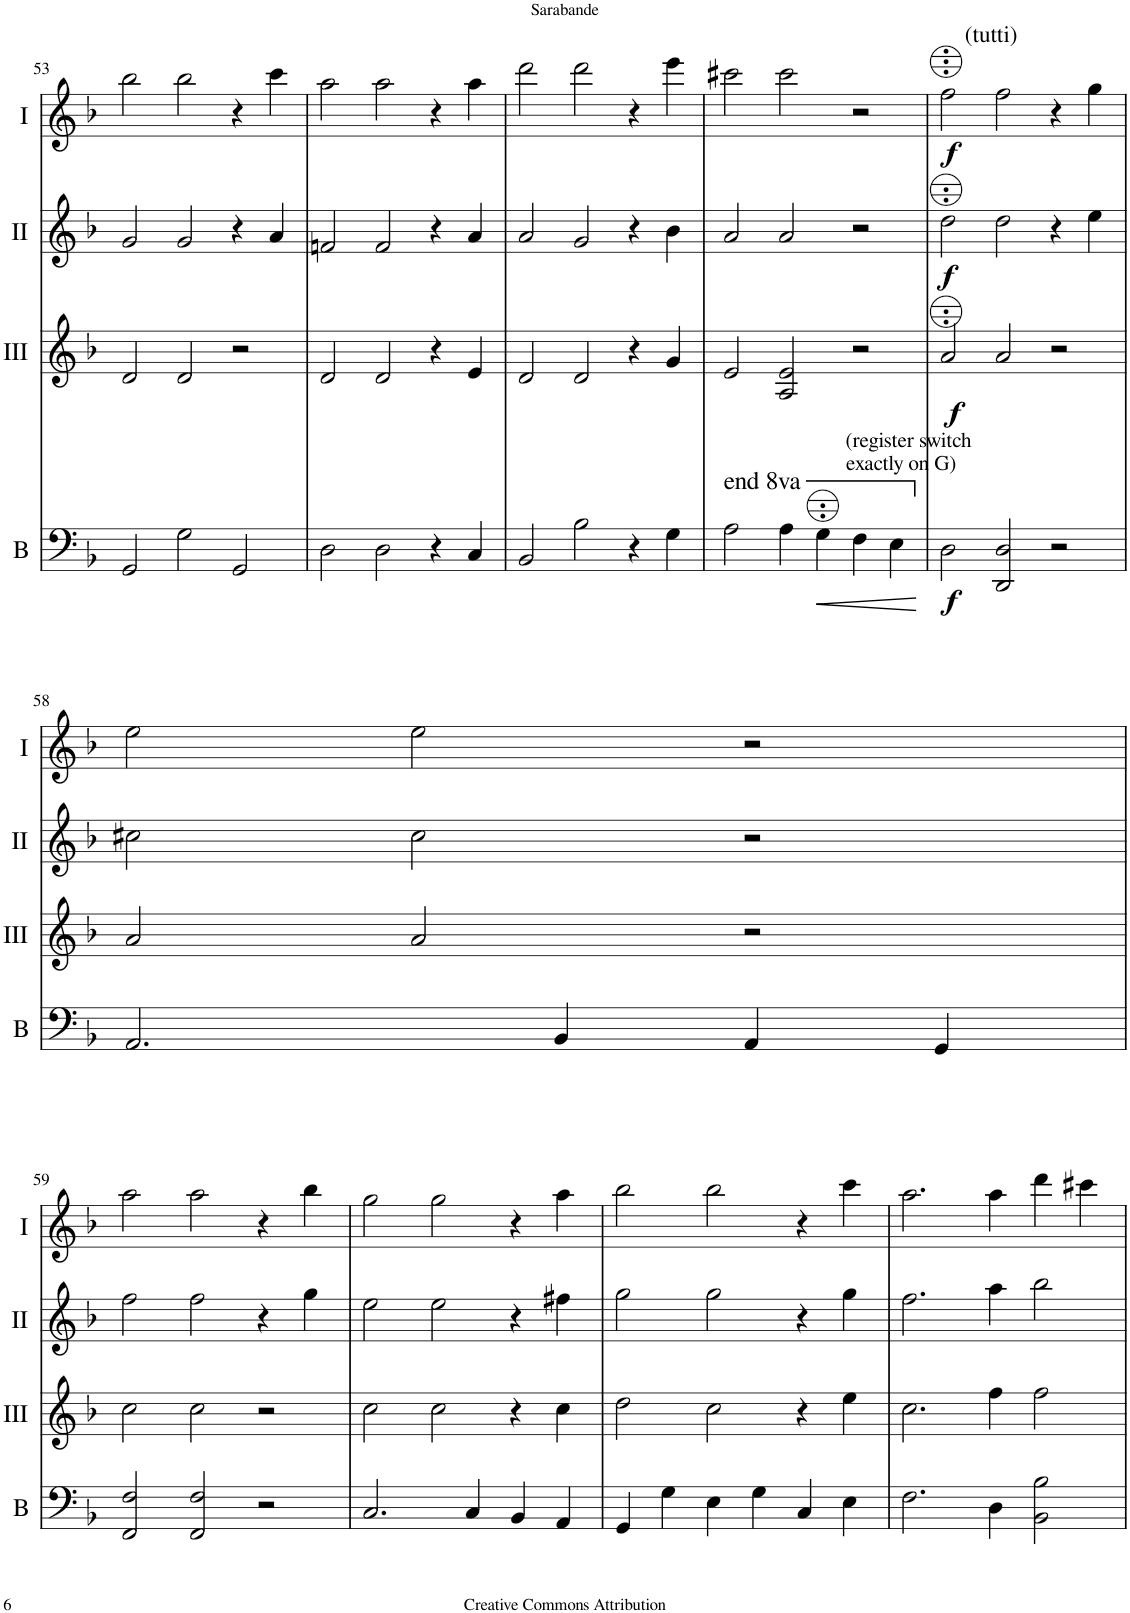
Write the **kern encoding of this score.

**kern	**dynam	**kern	**dynam	**kern	**dynam	**kern	**dynam
*part4	*part4	*part3	*part3	*part2	*part2	*part1	*part1
*staff4	*staff4	*staff3	*staff3	*staff2	*staff2	*staff1	*staff1
*I"Bass	*	*I"Acc. 3	*	*I"Acc. 2	*	*I"Acc. 1	*
*I'B	*	*	*	*	*	*	*
!!LO:PB:g=z
*clefF4	*	*clefG2	*	*clefG2	*	*clefG2	*
*Trd7c12	*	*	*	*	*	*	*
*k[b-]	*	*k[b-]	*	*k[b-]	*	*k[b-]	*
*M3/2	*	*M3/2	*	*M3/2	*	*M3/2	*
=53	=53	=53	=53	=53	=53	=53	=53
2GG/	.	2d/	.	2g/	.	2bb-\	.
2G\	.	2d/	.	2g/	.	2bb-\	.
2GG/	.	2r	.	4r	.	4r	.
.	.	.	.	4a/	.	4ccc\	.
=54	=54	=54	=54	=54	=54	=54	=54
2D\	.	2d/	.	2fn/	.	2aa\	.
2D\	.	2d/	.	2f/	.	2aa\	.
4r	.	4r	.	4r	.	4r	.
4C/	.	4e/	.	4a/	.	4aa\	.
=55	=55	=55	=55	=55	=55	=55	=55
2BB-/	.	2d/	.	2a/	.	2ddd\	.
2B-\	.	2d/	.	2g/	.	2ddd\	.
4r	.	4r	.	4r	.	4r	.
4G\	.	4g/	.	4b-\	.	4eee\	.
=56	=56	=56	=56	=56	=56	=56	=56
!LO:TX:a:t=end 8va	!	!	!	!	!	!	!
2A\	.	2e/	.	2a/	.	2ccc#X\	.
4A\	.	2A/ 2e/	.	2a/	.	2ccc#\	.
!LO:TX:a:t=(register switch	!	!	!	!	!	!	!
!LO:TX:a:t=exactly on G)	!	!	!	!	!	!	!
!	!LO:HP:b	!	!	!	!	!	!
4G\	<	.	.	.	.	.	.
4F\	.	2r	.	2r	.	2r	.
4E\	.	.	.	.	.	.	.
.	[	.	.	.	.	.	.
=57	=57	=57	=57	=57	=57	=57	=57
!	!	!	!	!	!	!LO:TX:a:t=(tutti)	!
!	!LO:DY:b	!	!LO:DY:b	!	!LO:DY:b	!	!LO:DY:b
2D\	f	2a/	f	2dd\	f	2ff\	f
2DD/ 2D/	.	2a/	.	2dd\	.	2ff\	.
2r	.	2r	.	4r	.	4r	.
.	.	.	.	4ee\	.	4gg\	.
!!LO:LB:g=z
=58	=58	=58	=58	=58	=58	=58	=58
2.AA/	.	2a/	.	2cc#X\	.	2ee\	.
.	.	2a/	.	2cc#\	.	2ee\	.
4BB-/	.	.	.	.	.	.	.
4AA/	.	2r	.	2r	.	2r	.
4GG/	.	.	.	.	.	.	.
!!LO:LB:g=z
=59	=59	=59	=59	=59	=59	=59	=59
2FF/ 2F/	.	2cc\	.	2ff\	.	2aa\	.
2FF/ 2F/	.	2cc\	.	2ff\	.	2aa\	.
2r	.	2r	.	4r	.	4r	.
.	.	.	.	4gg\	.	4bb-\	.
=60	=60	=60	=60	=60	=60	=60	=60
2.C/	.	2cc\	.	2ee\	.	2gg\	.
.	.	2cc\	.	2ee\	.	2gg\	.
4C/	.	.	.	.	.	.	.
4BB-/	.	4r	.	4r	.	4r	.
4AA/	.	4cc\	.	4ff#X\	.	4aa\	.
=61	=61	=61	=61	=61	=61	=61	=61
4GG/	.	2dd\	.	2gg\	.	2bb-\	.
4G\	.	.	.	.	.	.	.
4E\	.	2cc\	.	2gg\	.	2bb-\	.
4G\	.	.	.	.	.	.	.
4C/	.	4r	.	4r	.	4r	.
4E\	.	4ee\	.	4gg\	.	4ccc\	.
=62	=62	=62	=62	=62	=62	=62	=62
2.F\	.	2.cc\	.	2.ff\	.	2.aa\	.
4D\	.	4ff\	.	4aa\	.	4aa\	.
2BB-\ 2B-\	.	2ff\	.	2bb-\	.	4ddd\	.
.	.	.	.	.	.	4ccc#X\	.
=	=	=	=	=	=	=	=
*-	*-	*-	*-	*-	*-	*-	*-
